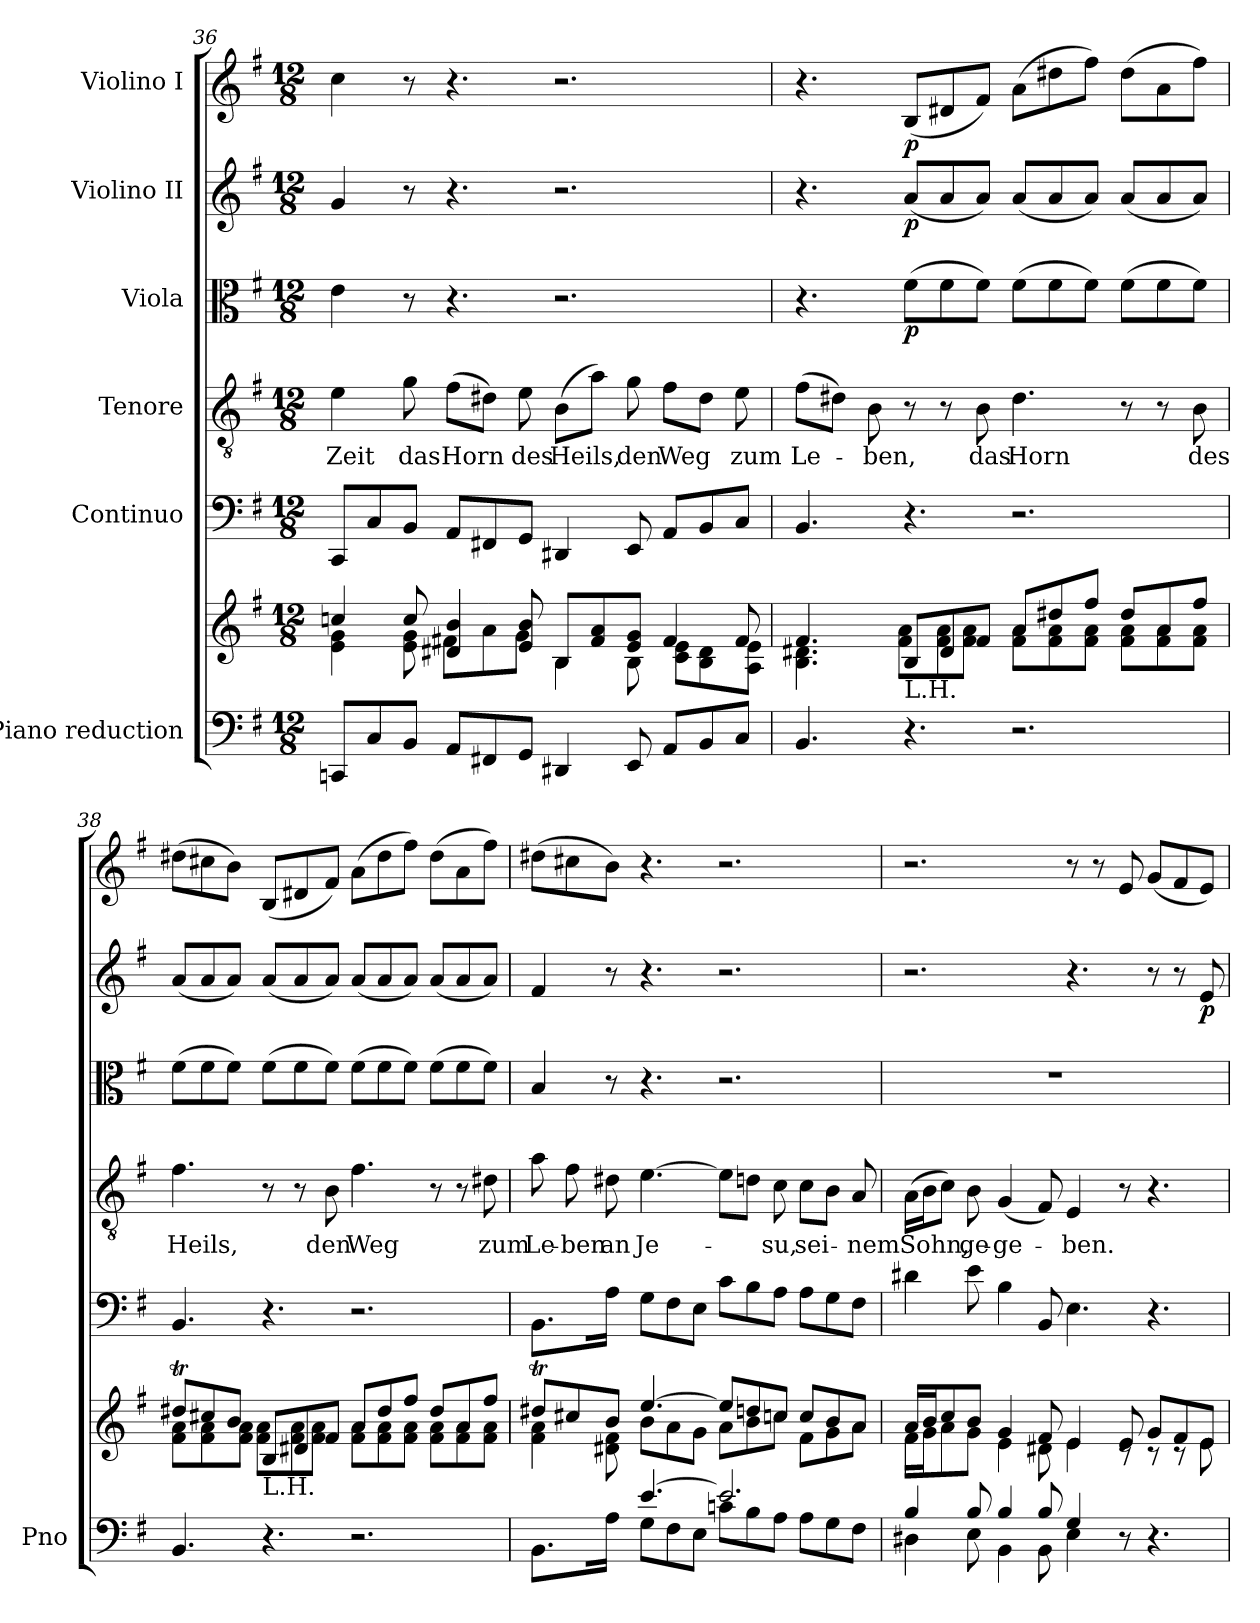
**kern	**kern	**kern	**kern	**text	**kern	**dynam	**kern	**dynam	**kern	**dynam
*part6	*part6	*part5	*part4	*part4	*part3	*part3	*part2	*part2	*part1	*part1
*staff7	*staff6	*staff5	*staff4	*staff4	*staff3	*staff3	*staff2	*staff2	*staff1	*staff1
*I"Piano reduction	*	*I"Continuo	*I"Tenore	*	*I"Viola	*	*I"Violino II	*	*I"Violino I	*
*I'Pno	*	*	*	*	*	*	*	*	*	*
*clefF4	*clefG2	*clefF4	*clefGv2	*	*clefC3	*	*clefG2	*	*clefG2	*
*k[f#]	*k[f#]	*k[f#]	*k[f#]	*	*k[f#]	*	*k[f#]	*	*k[f#]	*
*M12/8	*M12/8	*M12/8	*M12/8	*	*M12/8	*	*M12/8	*	*M12/8	*
=36	=36	=36	=36	=36	=36	=36	=36	=36	=36	=36
*	*^	*	*	*	*	*	*	*	*	*
!	!	!	!	!	!LO:LY:b	!	!	!	!	!	!
8CCn/L	4ccn/	4e\ 4g\	8CC/L	4e\	Zeit	4e\	.	4g/	.	4cc\	.
8C/	.	.	8C/	.	.	.	.	.	.	.	.
!	!	!	!	!	!LO:LY:b	!	!	!	!	!	!
8BB/J	8cc/	8e\ 8g\	8BB/J	8g\	das	8r	.	8r	.	8r	.
!	!	!	!	!	!LO:LY:b	!	!	!	!	!	!
8AA/L	4d#X/ 4b/	8f#X\L	8AA/L	(>8f#\L	Horn	4.r	.	4.r	.	4.r	.
8FF#X/	.	8a\	8FF#X/	8d#X\J)	.	.	.	.	.	.	.
!	!	!	!	!	!LO:LY:b	!	!	!	!	!	!
8GG/J	8e/ 8b/	8g\J	8GG/J	8e\	des	.	.	.	.	.	.
!	!	!	!	!	!LO:LY:b	!	!	!	!	!	!
4DD#X/	8B/L	4B\	4DD#X/	(>8B\L	Heils,	2.r	.	2.r	.	2.r	.
.	8f#/ 8a/	.	.	8a\J)	.	.	.	.	.	.	.
!	!	!	!	!	!LO:LY:b	!	!	!	!	!	!
8EE/	8e/ 8g/J	8B\	8EE/	8g\	den	.	.	.	.	.	.
!	!	!	!	!	!LO:LY:b	!	!	!	!	!	!
8AA/L	4f#/	8c\ 8e\L	8AA/L	8f#\L	Weg	.	.	.	.	.	.
8BB/	.	8B\ 8d#\	8BB/	8d#\J	.	.	.	.	.	.	.
!	!	!	!	!	!LO:LY:b	!	!	!	!	!	!
8C/J	8f#/	8A\ 8e\J	8C/J	8e\	zum	.	.	.	.	.	.
=37	=37	=37	=37	=37	=37	=37	=37	=37	=37	=37	=37
!	!	!	!	!	!LO:LY:b	!	!	!	!	!	!
4.BB/	4.f#/	4.B\ 4.d#X\	4.BB/	(>8f#\L	Le-	4.r	.	4.r	.	4.r	.
.	.	.	.	8d#X\J)	.	.	.	.	.	.	.
!	!	!	!	!	!LO:LY:b	!	!	!	!	!	!
.	.	.	.	8B\	-ben,	.	.	.	.	.	.
!	!LO:TX:b:t=L.H.	!	!	!	!	!	!	!	!	!	!
!	!	!	!	!	!	!	!LO:DY:b	!	!LO:DY:b	!	!LO:DY:b
4.r	8B/L	8f#\ 8a\L	4.r	8r	.	(>8f#\L	p	(<8a/L	p	(<8B/L	p
.	8d#/	8f#\ 8a\	.	8r	.	8f#\	.	8a/	.	8d#X/	.
!	!	!	!	!	!LO:LY:b	!	!	!	!	!	!
.	8f#/J	8f#\ 8a\J	.	8B\	das	8f#\J)	.	8a/J)	.	8f#/J)	.
!	!	!	!	!	!LO:LY:b	!	!	!	!	!	!
2.r	8a/L	8f#\ 8a\L	2.r	4.d#\	Horn	(>8f#\L	.	(<8a/L	.	(>8a\L	.
.	8dd#X/	8f#\ 8a\	.	.	.	8f#\	.	8a/	.	8dd#X\	.
.	8ff#/J	8f#\ 8a\J	.	.	.	8f#\J)	.	8a/J)	.	8ff#\J)	.
.	8dd#/L	8f#\ 8a\L	.	8r	.	(>8f#\L	.	(<8a/L	.	(>8dd#\L	.
.	8a/	8f#\ 8a\	.	8r	.	8f#\	.	8a/	.	8a\	.
!	!	!	!	!	!LO:LY:b	!	!	!	!	!	!
.	8ff#/J	8f#\ 8a\J	.	8B\	des	8f#\J)	.	8a/J)	.	8ff#\J)	.
!!LO:PB:g=z
=38	=38	=38	=38	=38	=38	=38	=38	=38	=38	=38	=38
!	!	!	!	!	!LO:LY:b	!	!	!	!	!	!
4.BB/	8dd#Xt/L	8f#\ 8a\L	4.BB/	4.f#\	Heils,	(>8f#\L	.	(<8a/L	.	(>8dd#X\L	.
.	8cc#X/	8f#\ 8a\	.	.	.	8f#\	.	8a/	.	8cc#X\	.
.	8b/J	8f#\ 8a\J	.	.	.	8f#\J)	.	8a/J)	.	8b\J)	.
!	!LO:TX:b:t=L.H.	!	!	!	!	!	!	!	!	!	!
4.r	8B/L	8f#\ 8a\L	4.r	8r	.	(>8f#\L	.	(<8a/L	.	(<8B/L	.
.	8d#X/	8f#\ 8a\	.	8r	.	8f#\	.	8a/	.	8d#X/	.
!	!	!	!	!	!LO:LY:b	!	!	!	!	!	!
.	8f#/J	8f#\ 8a\J	.	8B\	den	8f#\J)	.	8a/J)	.	8f#/J)	.
!	!	!	!	!	!LO:LY:b	!	!	!	!	!	!
2.r	8a/L	8f#\ 8a\L	2.r	4.f#\	Weg	(>8f#\L	.	(<8a/L	.	(>8a\L	.
.	8dd#/	8f#\ 8a\	.	.	.	8f#\	.	8a/	.	8dd#\	.
.	8ff#/J	8f#\ 8a\J	.	.	.	8f#\J)	.	8a/J)	.	8ff#\J)	.
.	8dd#/L	8f#\ 8a\L	.	8r	.	(>8f#\L	.	(<8a/L	.	(>8dd#\L	.
.	8a/	8f#\ 8a\	.	8r	.	8f#\	.	8a/	.	8a\	.
!	!	!	!	!	!LO:LY:b	!	!	!	!	!	!
.	8ff#/J	8f#\ 8a\J	.	8d#X\	zum	8f#\J)	.	8a/J)	.	8ff#\J)	.
=39	=39	=39	=39	=39	=39	=39	=39	=39	=39	=39	=39
*^	*	*	*	*	*	*	*	*	*	*	*
!	!	!	!	!	!	!LO:LY:b	!	!	!	!	!	!
4.ryy	8.BB\L	8dd#Xt/L	4f#\ 4a\	8.BB\L	8a\	Le-	4B/	.	4f#/	.	(>8dd#X\L	.
!	!	!	!	!	!	!LO:LY:b	!	!	!	!	!	!
.	.	8cc#X/	.	.	8f#\	-ben	.	.	.	.	8cc#X\	.
.	16rgyy	.	.	16rFyy	.	.	.	.	.	.	.	.
!	!	!	!	!	!	!LO:LY:b	!	!	!	!	!	!
.	16A\Jk	8b/J	8d#X\ 8f#\	16A\Jk	8d#X\	an	8r	.	8r	.	8b\J)	.
.	16ryy	.	.	16ryy	.	.	.	.	.	.	.	.
!	!	!	!	!	!	!LO:LY:b	!	!	!	!	!	!
[4.e/	8G\L	[4.ee/	8b\L	8G\L	[4.e\	Je-	4.r	.	4.r	.	4.r	.
.	8F#\	.	8a\	8F#\	.	.	.	.	.	.	.	.
.	8E\J	.	8g\J	8E\J	.	.	.	.	.	.	.	.
2.e/]	8cn\L	8ee/L]	8a\L	8c\L	8e\L]	.	2.r	.	2.r	.	2.r	.
.	8B\	8ddn/	8b\	8B\	8dn\J	.	.	.	.	.	.	.
!	!	!	!	!	!	!LO:LY:b	!	!	!	!	!	!
.	8A\J	8ccn/J	8cc\J	8A\J	8c\	-su,	.	.	.	.	.	.
!	!	!	!	!	!	!LO:LY:b	!	!	!	!	!	!
.	8A\L	8cc/L	8f#\L	8A\L	8c\L	sei-	.	.	.	.	.	.
.	8G\	8b/	8g\	8G\	8B\J	.	.	.	.	.	.	.
!	!	!	!	!	!	!LO:LY:b	!	!	!	!	!	!
.	8F#\J	8a/J	8a\J	8F#\J	8A/	-nem	.	.	.	.	.	.
=40	=40	=40	=40	=40	=40	=40	=40	=40	=40	=40	=40	=40
!	!	!	!	!	!	!LO:LY:b	!	!	!	!	!	!
4B/	4D#X\	16a/LL	16f#\LL	4d#X\	(>16A\LL	Sohn,	1.r	.	2.r	.	2.r	.
.	.	16b/J	16g\J	.	16B\J	.	.	.	.	.	.	.
.	.	8cc/	8a\	.	8c\J)	.	.	.	.	.	.	.
!	!	!	!	!	!	!LO:LY:b	!	!	!	!	!	!
8B/	8E\	8b/J	8g\J	8e\	8B\	ge-	.	.	.	.	.	.
!	!	!	!	!	!	!LO:LY:b	!	!	!	!	!	!
4B/	4BB\	4g/	4e\	4B\	(<4G/	-ge-	.	.	.	.	.	.
8B/	8BB\	8f#/	8d#X\	8BB/	8F#/)	.	.	.	.	.	.	.
!	!	!	!	!	!	!LO:LY:b	!	!	!	!	!	!
4G/	4E\	4e/	4e\	4.E\	4E/	-ben.	.	.	4.r	.	8r	.
.	.	.	.	.	.	.	.	.	.	.	8r	.
!	!	!	!	!	!	!	!	!	!	!	!	!LO:DY:b
!	!	!	!	!	!	!	!	!	!	!	!	!LO:DY:n=1:b
!	!	!	!	!	!	!	!	!	!	!	!	!LO:DY:n=2:b
8r	8ryy	8e/	8rc	.	8r	.	.	.	.	.	8e/	other-dynamics p other-dynamics
4.r	4.ryy	8g/L	8rc	4.r	4.r	.	.	.	8r	.	(<8g/L	.
.	.	8f#/	8rc	.	.	.	.	.	8r	.	8f#/	.
!	!	!	!	!	!	!	!	!	!	!LO:DY:b	!	!
.	.	8e/J	8e\	.	.	.	.	.	8e/	p	8e/J)	.
*v	*v	*	*	*	*	*	*	*	*	*	*	*
*	*v	*v	*	*	*	*	*	*	*	*	*
=	=	=	=	=	=	=	=	=	=	=
*-	*-	*-	*-	*-	*-	*-	*-	*-	*-	*-
